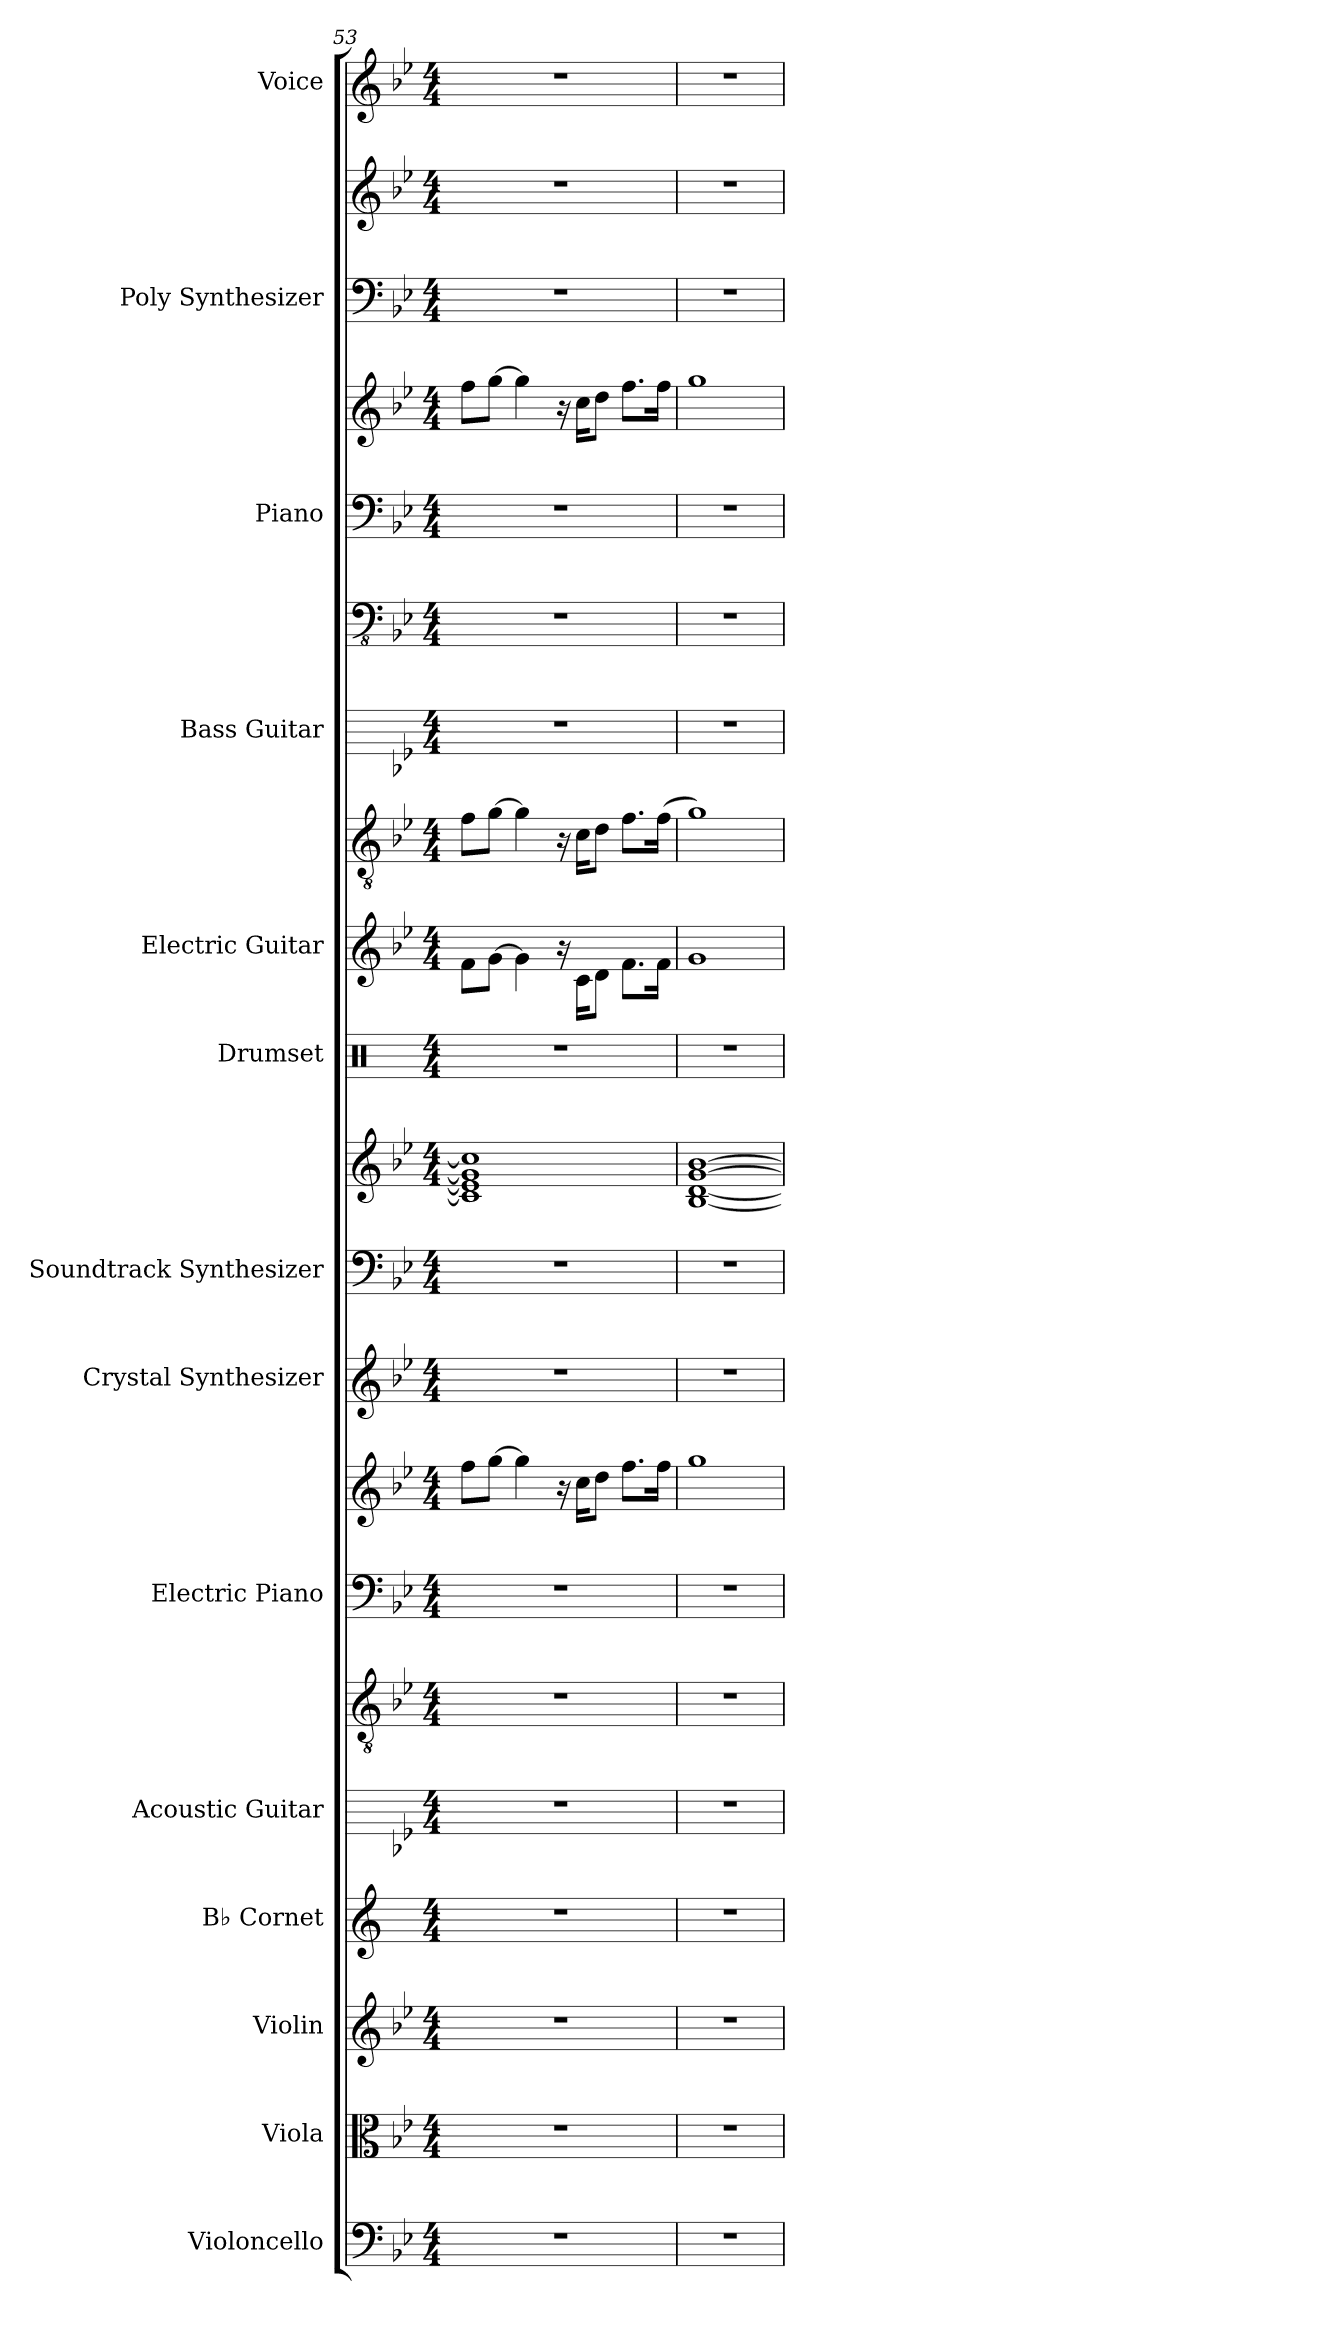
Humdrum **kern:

**kern	**kern	**kern	**kern	**kern	**kern	**kern	**kern	**kern	**kern	**kern	**kern	**kern	**kern	**kern	**kern	**kern	**kern	**kern	**kern	**kern
*part14	*part13	*part12	*part11	*part10	*part10	*part9	*part9	*part8	*part7	*part7	*part6	*part5	*part5	*part4	*part4	*part3	*part3	*part2	*part2	*part1
*staff21	*staff20	*staff19	*staff18	*staff17	*staff16	*staff15	*staff14	*staff13	*staff12	*staff11	*staff10	*staff9	*staff8	*staff7	*staff6	*staff5	*staff4	*staff3	*staff2	*staff1
*I"Violoncello	*I"Viola	*I"Violin	*I"B♭ Cornet	*I"Acoustic Guitar	*	*I"Electric Piano	*	*I"Crystal Synthesizer	*I"Soundtrack Synthesizer	*	*I"Drumset	*I"Electric Guitar	*	*I"Bass Guitar	*	*I"Piano	*	*I"Poly Synthesizer	*	*I"Voice
*I'Vc.	*I'Vla.	*I'Vln.	*I'B♭ Cnt.	*I'Guit.	*	*I'El. Pno.	*	*I'Synth.	*I'Synth.	*	*I'Drs.	*I'El. Guit.	*	*I'B. Guit.	*	*I'Pno.	*	*I'Synth.	*	*I'Vo.
*clefF4	*clefC3	*clefG2	*clefG2	*	*clefGv2	*clefF4	*clefG2	*clefG2	*clefF4	*clefG2	*clefX	*	*clefGv2	*	*clefFv4	*clefF4	*clefG2	*clefF4	*clefG2	*clefG2
*	*	*	*ITrd1c2	*	*	*	*	*	*	*	*	*	*	*	*	*	*	*	*	*
*k[b-e-]	*k[b-e-]	*k[b-e-]	*k[b-e-]	*k[b-e-]	*k[b-e-]	*k[b-e-]	*k[b-e-]	*k[b-e-]	*k[b-e-]	*k[b-e-]	*k[]	*k[b-e-]	*k[b-e-]	*k[b-e-]	*k[b-e-]	*k[b-e-]	*k[b-e-]	*k[b-e-]	*k[b-e-]	*k[b-e-]
*M4/4	*M4/4	*M4/4	*M4/4	*M4/4	*M4/4	*M4/4	*M4/4	*M4/4	*M4/4	*M4/4	*M4/4	*M4/4	*M4/4	*M4/4	*M4/4	*M4/4	*M4/4	*M4/4	*M4/4	*M4/4
=53	=53	=53	=53	=53	=53	=53	=53	=53	=53	=53	=53	=53	=53	=53	=53	=53	=53	=53	=53	=53
1r	1r	1r	1r	1r	1r	1r	8ff\L	1r	1r	1c] 1e-] 1g] 1cc]	1r	8f\L	8f\L	1r	1r	1r	8ff\L	1r	1r	1r
.	.	.	.	.	.	.	[8gg\J	.	.	.	.	[8g\J	[8g\J	.	.	.	[8gg\J	.	.	.
.	.	.	.	.	.	.	4gg\]	.	.	.	.	4g\]	4g\]	.	.	.	4gg\]	.	.	.
.	.	.	.	.	.	.	16r	.	.	.	.	16r	16r	.	.	.	16r	.	.	.
.	.	.	.	.	.	.	16cc\KL	.	.	.	.	16c\KL	16c\KL	.	.	.	16cc\KL	.	.	.
.	.	.	.	.	.	.	8dd\J	.	.	.	.	8d\J	8d\J	.	.	.	8dd\J	.	.	.
.	.	.	.	.	.	.	8.ff\L	.	.	.	.	8.f\L	8.f\L	.	.	.	8.ff\L	.	.	.
.	.	.	.	.	.	.	16ff\Jk	.	.	.	.	16f\Jk	(16f\Jk	.	.	.	16ff\Jk	.	.	.
=54	=54	=54	=54	=54	=54	=54	=54	=54	=54	=54	=54	=54	=54	=54	=54	=54	=54	=54	=54	=54
1r	1r	1r	1r	1r	1r	1r	1gg	1r	1r	[1B- [1d [1g [1b-	1r	1g	1g)	1r	1r	1r	1gg	1r	1r	1r
=	=	=	=	=	=	=	=	=	=	=	=	=	=	=	=	=	=	=	=	=
*-	*-	*-	*-	*-	*-	*-	*-	*-	*-	*-	*-	*-	*-	*-	*-	*-	*-	*-	*-	*-
